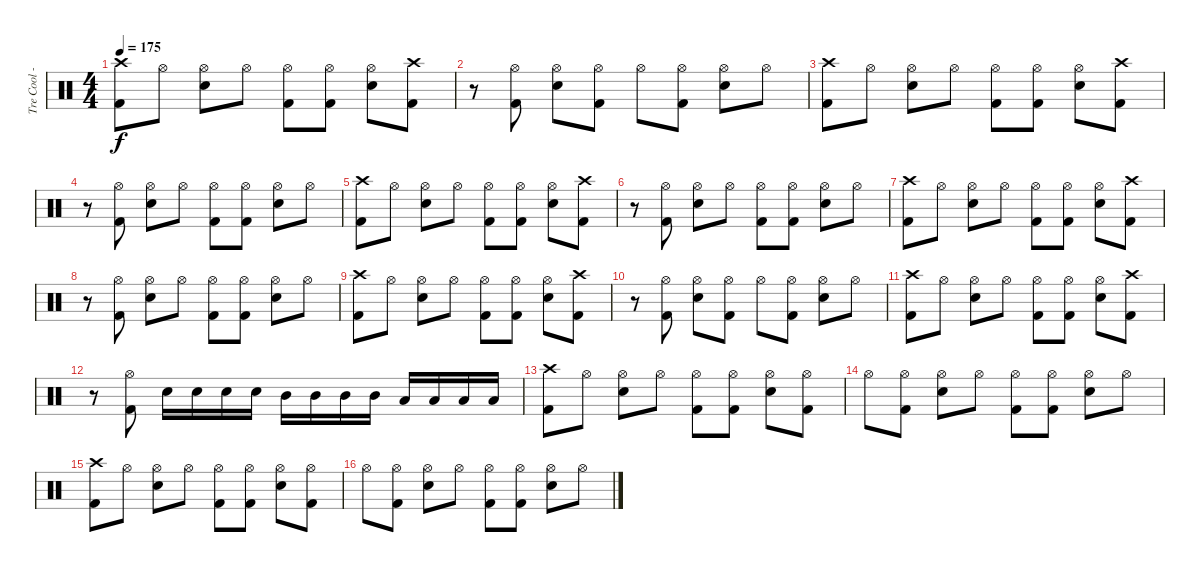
\track ("Tre Cool - Percussion" "Tre Cool -") {instrument percussion}
\staff {score}
\articulation defaults
\ts (4 4)
\tempo 175
\clef neutral
\ks c
("Crash high (hit)" "Kick (hit) 2").8{dy f} "Hi-Hat (open)".8 ("Hi-Hat (open)" "Electric Snare (hit)").8 "Hi-Hat (open)".8 ("Hi-Hat (open)" "Kick (hit) 2").8 ("Hi-Hat (open)" "Kick (hit) 2").8 ("Hi-Hat (open)" "Electric Snare (hit)").8 ("Crash high (hit)" "Kick (hit) 2").8 |
r.8 ("Hi-Hat (open)" "Kick (hit) 2").8 ("Hi-Hat (open)" "Electric Snare (hit)").8 ("Hi-Hat (open)" "Kick (hit) 2").8 "Hi-Hat (open)".8 ("Hi-Hat (open)" "Kick (hit) 2").8 ("Hi-Hat (open)" "Electric Snare (hit)").8 "Hi-Hat (open)".8 |
("Crash high (hit)" "Kick (hit) 2").8 "Hi-Hat (open)".8 ("Hi-Hat (open)" "Electric Snare (hit)").8 "Hi-Hat (open)".8 ("Hi-Hat (open)" "Kick (hit) 2").8 ("Hi-Hat (open)" "Kick (hit) 2").8 ("Hi-Hat (open)" "Electric Snare (hit)").8 ("Crash high (hit)" "Kick (hit) 2").8 |
r.8 ("Hi-Hat (open)" "Kick (hit) 2").8 ("Hi-Hat (open)" "Electric Snare (hit)").8 "Hi-Hat (open)".8 ("Hi-Hat (open)" "Kick (hit) 2").8 ("Hi-Hat (open)" "Kick (hit) 2").8 ("Hi-Hat (open)" "Electric Snare (hit)").8 "Hi-Hat (open)".8 |
("Crash high (hit)" "Kick (hit) 2").8 "Hi-Hat (open)".8 ("Hi-Hat (open)" "Electric Snare (hit)").8 "Hi-Hat (open)".8 ("Hi-Hat (open)" "Kick (hit) 2").8 ("Hi-Hat (open)" "Kick (hit) 2").8 ("Hi-Hat (open)" "Electric Snare (hit)").8 ("Crash high (hit)" "Kick (hit) 2").8 |
r.8 ("Hi-Hat (open)" "Kick (hit) 2").8 ("Hi-Hat (open)" "Electric Snare (hit)").8 "Hi-Hat (open)".8 ("Hi-Hat (open)" "Kick (hit) 2").8 ("Hi-Hat (open)" "Kick (hit) 2").8 ("Hi-Hat (open)" "Electric Snare (hit)").8 "Hi-Hat (open)".8 |
("Crash high (hit)" "Kick (hit) 2").8 "Hi-Hat (open)".8 ("Hi-Hat (open)" "Electric Snare (hit)").8 "Hi-Hat (open)".8 ("Hi-Hat (open)" "Kick (hit) 2").8 ("Hi-Hat (open)" "Kick (hit) 2").8 ("Hi-Hat (open)" "Electric Snare (hit)").8 ("Crash high (hit)" "Kick (hit) 2").8 |
r.8 ("Hi-Hat (open)" "Kick (hit) 2").8 ("Hi-Hat (open)" "Electric Snare (hit)").8 "Hi-Hat (open)".8 ("Hi-Hat (open)" "Kick (hit) 2").8 ("Hi-Hat (open)" "Kick (hit) 2").8 ("Hi-Hat (open)" "Electric Snare (hit)").8 "Hi-Hat (open)".8 |
("Crash high (hit)" "Kick (hit) 2").8 "Hi-Hat (open)".8 ("Hi-Hat (open)" "Electric Snare (hit)").8 "Hi-Hat (open)".8 ("Hi-Hat (open)" "Kick (hit) 2").8 ("Hi-Hat (open)" "Kick (hit) 2").8 ("Hi-Hat (open)" "Electric Snare (hit)").8 ("Crash high (hit)" "Kick (hit) 2").8 |
r.8 ("Hi-Hat (open)" "Kick (hit) 2").8 ("Hi-Hat (open)" "Electric Snare (hit)").8 ("Hi-Hat (open)" "Kick (hit) 2").8 "Hi-Hat (open)".8 ("Hi-Hat (open)" "Kick (hit) 2").8 ("Hi-Hat (open)" "Electric Snare (hit)").8 "Hi-Hat (open)".8 |
("Crash high (hit)" "Kick (hit) 2").8 "Hi-Hat (open)".8 ("Hi-Hat (open)" "Electric Snare (hit)").8 "Hi-Hat (open)".8 ("Hi-Hat (open)" "Kick (hit) 2").8 ("Hi-Hat (open)" "Kick (hit) 2").8 ("Hi-Hat (open)" "Electric Snare (hit)").8 ("Crash high (hit)" "Kick (hit) 2").8 |
r.8 ("Hi-Hat (open)" "Kick (hit) 2").8 "Electric Snare (hit)".16 "Electric Snare (hit)".16 "Electric Snare (hit)".16 "Electric Snare (hit)".16 "Mid Tom (hit)".16 "Mid Tom (hit)".16 "Mid Tom (hit)".16 "Mid Tom (hit)".16 "Low Floor Tom (hit)".16 "Low Floor Tom (hit)".16 "Low Floor Tom (hit)".16 "Low Floor Tom (hit)".16 |
("Crash high (hit)" "Kick (hit) 2").8 "Hi-Hat (open)".8 ("Hi-Hat (open)" "Electric Snare (hit)").8 "Hi-Hat (open)".8 ("Hi-Hat (open)" "Kick (hit) 2").8 ("Hi-Hat (open)" "Kick (hit) 2").8 ("Hi-Hat (open)" "Electric Snare (hit)").8 ("Hi-Hat (open)" "Kick (hit) 2").8 |
"Hi-Hat (open)".8 ("Hi-Hat (open)" "Kick (hit) 2").8 ("Hi-Hat (open)" "Electric Snare (hit)").8 "Hi-Hat (open)".8 ("Hi-Hat (open)" "Kick (hit) 2").8 ("Hi-Hat (open)" "Kick (hit) 2").8 ("Hi-Hat (open)" "Electric Snare (hit)").8 "Hi-Hat (open)".8 |
("Crash high (hit)" "Kick (hit) 2").8 "Hi-Hat (open)".8 ("Hi-Hat (open)" "Electric Snare (hit)").8 "Hi-Hat (open)".8 ("Hi-Hat (open)" "Kick (hit) 2").8 ("Hi-Hat (open)" "Kick (hit) 2").8 ("Hi-Hat (open)" "Electric Snare (hit)").8 ("Hi-Hat (open)" "Kick (hit) 2").8 |
"Hi-Hat (open)".8 ("Hi-Hat (open)" "Kick (hit) 2").8 ("Hi-Hat (open)" "Electric Snare (hit)").8 "Hi-Hat (open)".8 ("Hi-Hat (open)" "Kick (hit) 2").8 ("Hi-Hat (open)" "Kick (hit) 2").8 ("Hi-Hat (open)" "Electric Snare (hit)").8 "Hi-Hat (open)".8
